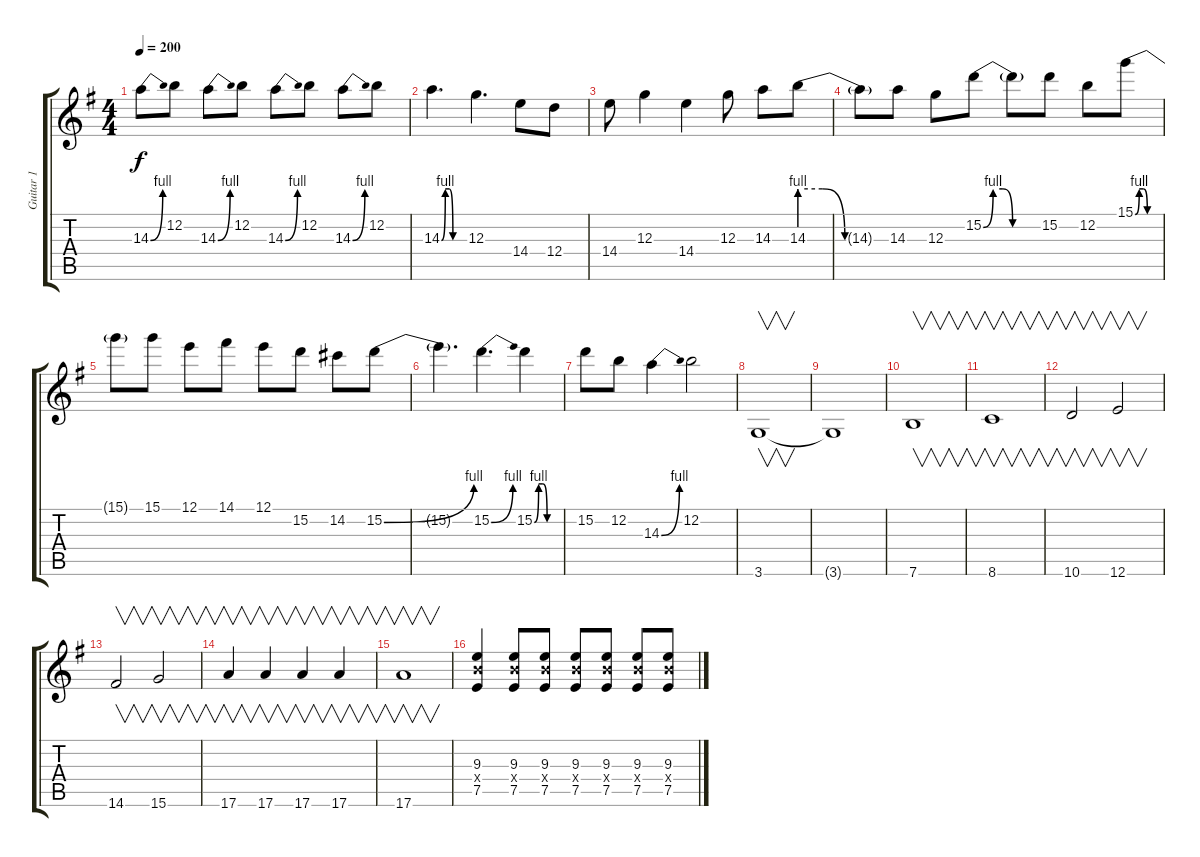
\track ("Guitar 1" "Guitar 1") {instrument distortionguitar}
\staff {score tabs}
\tuning (E4 B3 G3 D3 A2 E2) {hide}
\ts (4 4)
\tempo 200
\clef g2
\ks eminor
14.3{be (bend 0 0 60 4)}.8{dy f} 12.2.8 14.3{be (bend 0 0 60 4)}.8 12.2.8 14.3{be (bend 0 0 60 4)}.8 12.2.8 14.3{be (bend 0 0 60 4)}.8 12.2.8 |
14.3{be (custom 0 0 10 4 20 4 30 0 60 0)}.4{d} 12.3.4{d} 14.4.8 12.4.8 |
14.4.8 12.3.4 14.4.4 12.3.8 14.3.8 14.3{be (custom 0 4 15 4 30 0 60 0)}.8 |
14.3{t}.8 14.3.8 12.3.8 15.2{be (custom 0 0 10 4 20 4 30 0 60 0)}.8 15.2{t}.8 15.2.8 12.2.8 15.1{be (custom 0 0 10 4 20 4 30 0 60 0)}.8 |
15.1{t}.8 15.1.8 12.1.8 14.1.8 12.1.8 15.2.8 14.2.8 15.2{be (bend 0 0 60 4)}.8 |
15.2{t}.4{d} 15.2{be (bend 0 0 60 4)}.4{d} 15.2{be (custom 0 0 10 4 20 4 30 0 60 0)}.4 |
15.2.8 12.2.8 14.3{be (bend 0 0 60 4)}.4 12.2.2 |
3.6.1{v} |
3.6{t}.1 |
7.6.1{v} |
8.6.1{v} |
10.6.2{v} 12.6.2{v} |
14.6.2{v} 15.6.2{v} |
17.6.4{v} 17.6.4{v} 17.6.4{v} 17.6.4{v} |
17.6.1{v} |
(9.3 9.4{x} 7.5).4 (9.3 9.4{x} 7.5).8 (9.3 9.4{x} 7.5).8 (9.3 9.4{x} 7.5).8 (9.3 9.4{x} 7.5).8 (9.3 9.4{x} 7.5).8 (9.3 9.4{x} 7.5).8
